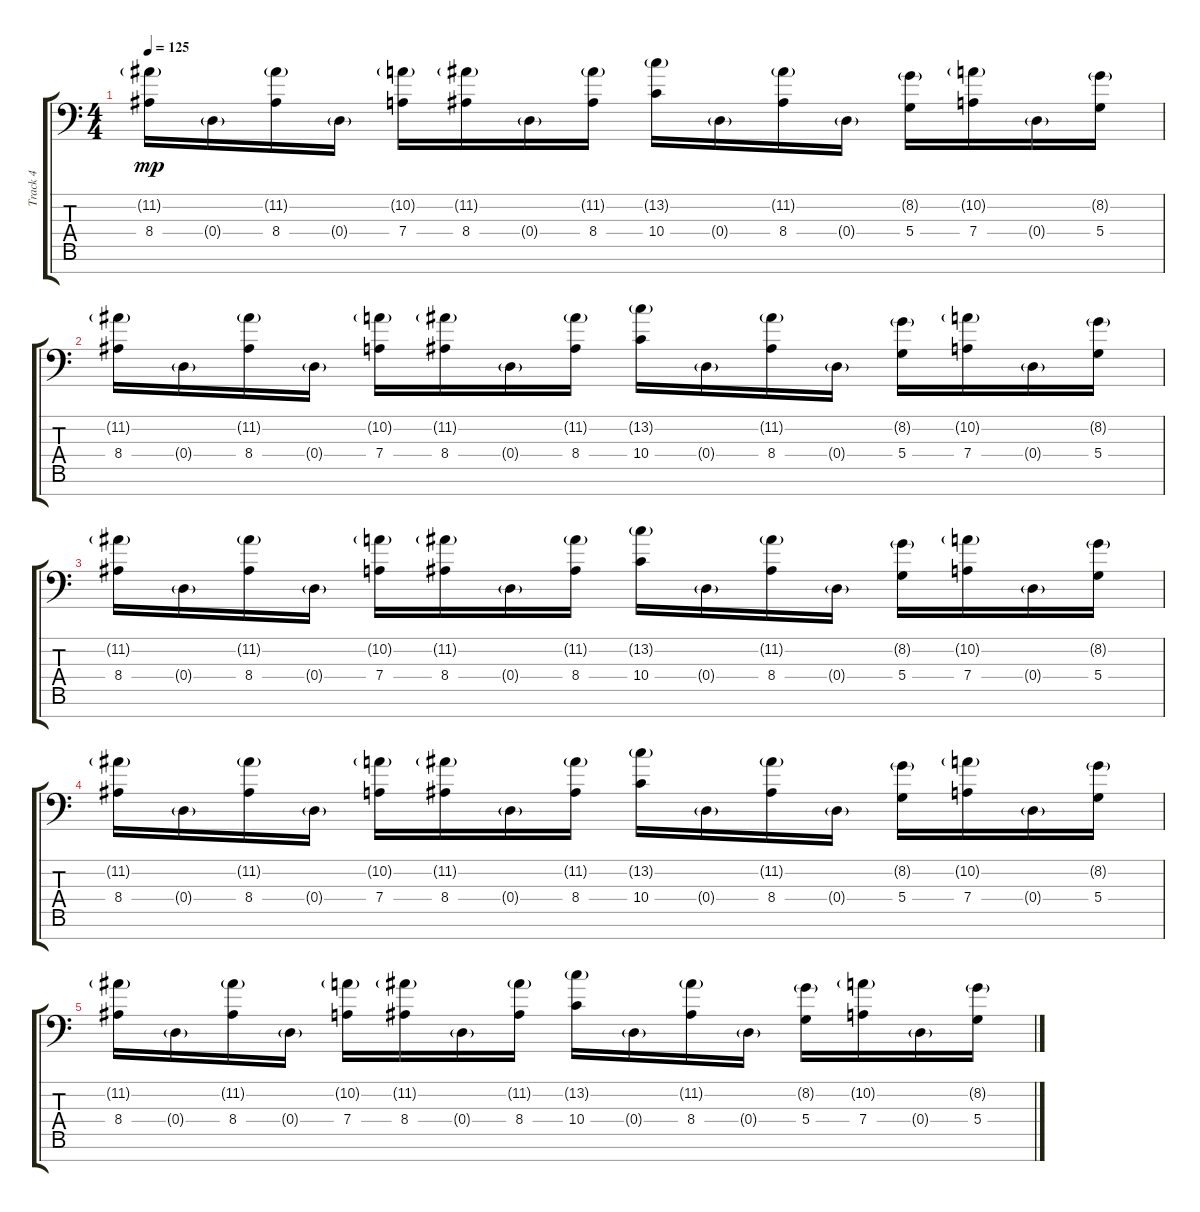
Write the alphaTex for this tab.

\track ("Track 4" "Track 4") {instrument lead1square}
\staff {score tabs}
\tuning (E4 B3 G3 D3 A2 D2 A1) {hide}
\ts (4 4)
\tempo 125
\clef f4
\ks c
(11.2{g} 8.4).16{dy mp} 0.4{g}.16 (11.2{g} 8.4).16 0.4{g}.16 (10.2{g} 7.4).16 (11.2{g} 8.4).16 0.4{g}.16 (11.2{g} 8.4).16 (13.2{g} 10.4).16 0.4{g}.16 (11.2{g} 8.4).16 0.4{g}.16 (8.2{g} 5.4).16 (10.2{g} 7.4).16 0.4{g}.16 (8.2{g} 5.4).16 |
(11.2{g} 8.4).16 0.4{g}.16 (11.2{g} 8.4).16 0.4{g}.16 (10.2{g} 7.4).16 (11.2{g} 8.4).16 0.4{g}.16 (11.2{g} 8.4).16 (13.2{g} 10.4).16 0.4{g}.16 (11.2{g} 8.4).16 0.4{g}.16 (8.2{g} 5.4).16 (10.2{g} 7.4).16 0.4{g}.16 (8.2{g} 5.4).16 |
(11.2{g} 8.4).16 0.4{g}.16 (11.2{g} 8.4).16 0.4{g}.16 (10.2{g} 7.4).16 (11.2{g} 8.4).16 0.4{g}.16 (11.2{g} 8.4).16 (13.2{g} 10.4).16 0.4{g}.16 (11.2{g} 8.4).16 0.4{g}.16 (8.2{g} 5.4).16 (10.2{g} 7.4).16 0.4{g}.16 (8.2{g} 5.4).16 |
(11.2{g} 8.4).16 0.4{g}.16 (11.2{g} 8.4).16 0.4{g}.16 (10.2{g} 7.4).16 (11.2{g} 8.4).16 0.4{g}.16 (11.2{g} 8.4).16 (13.2{g} 10.4).16 0.4{g}.16 (11.2{g} 8.4).16 0.4{g}.16 (8.2{g} 5.4).16 (10.2{g} 7.4).16 0.4{g}.16 (8.2{g} 5.4).16 |
(11.2{g} 8.4).16 0.4{g}.16 (11.2{g} 8.4).16 0.4{g}.16 (10.2{g} 7.4).16 (11.2{g} 8.4).16 0.4{g}.16 (11.2{g} 8.4).16 (13.2{g} 10.4).16 0.4{g}.16 (11.2{g} 8.4).16 0.4{g}.16 (8.2{g} 5.4).16 (10.2{g} 7.4).16 0.4{g}.16 (8.2{g} 5.4).16
